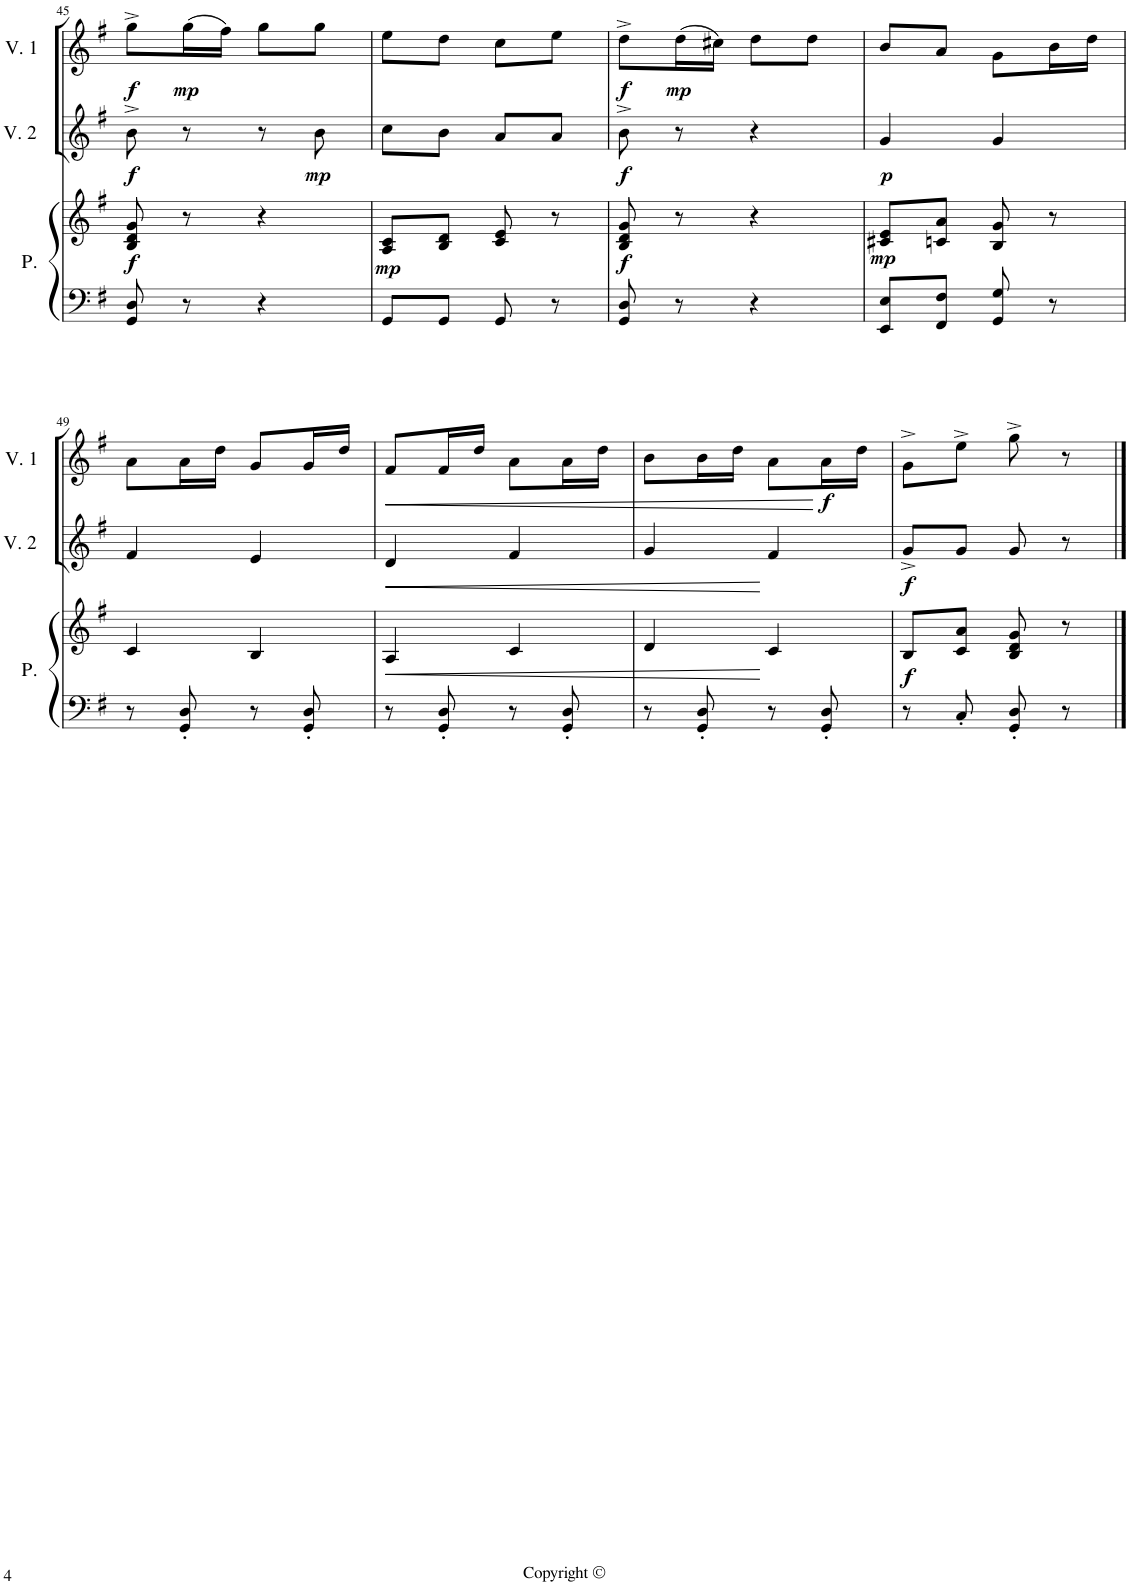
**kern	**kern	**dynam	**kern	**dynam	**kern	**dynam
*part3	*part3	*part3	*part2	*part2	*part1	*part1
*staff4	*staff3	*staff3/4	*staff2	*staff2	*staff1	*staff1
*I"Piano	*	*	*I"Violons 2	*	*I"Violons 1	*
*I'P.	*	*	*I'V. 2	*	*I'V. 1	*
!!LO:PB:g=z
*clefF4	*clefG2	*	*clefG2	*	*clefG2	*
*k[f#]	*k[f#]	*	*k[f#]	*	*k[f#]	*
*G:	*G:	*	*G:	*	*G:	*
*M2/4	*M2/4	*	*M2/4	*	*M2/4	*
=45	=45	=45	=45	=45	=45	=45
!	!	!LO:DY:b	!	!LO:DY:b	!	!LO:DY:b
8GG/ 8D/	8B/ 8d/ 8g/	f	8b^\	f	8gg^\L	f
!	!	!	!	!	!	!LO:DY:b
8r	8r	.	8r	.	(16gg\L	mp
.	.	.	.	.	16ff#\JJ)	.
4r	4r	.	8r	.	8gg\L	.
!	!	!	!	!LO:DY:b	!	!
.	.	.	8b\	mp	8gg\J	.
=46	=46	=46	=46	=46	=46	=46
!	!	!LO:DY:b	!	!	!	!
8GG/L	8A/ 8c/L	mp	8cc\L	.	8ee\L	.
8GG/J	8B/ 8d/J	.	8b\J	.	8dd\J	.
8GG/	8c/ 8e/	.	8a/L	.	8cc\L	.
8r	8r	.	8a/J	.	8ee\J	.
=47	=47	=47	=47	=47	=47	=47
!	!	!LO:DY:b	!	!LO:DY:b	!	!LO:DY:b
8GG/ 8D/	8B/ 8d/ 8g/	f	8b^\	f	8dd^\L	f
!	!	!	!	!	!	!LO:DY:b
8r	8r	.	8r	.	(16dd\L	mp
.	.	.	.	.	16cc#X\JJ)	.
4r	4r	.	4r	.	8dd\L	.
.	.	.	.	.	8dd\J	.
=48	=48	=48	=48	=48	=48	=48
!	!	!LO:DY:b	!	!LO:DY:b	!	!
8EE/ 8E/L	8c#X/ 8e/L	mp	4g/	p	8b/L	.
8FF#/ 8F#/J	8cn/ 8a/J	.	.	.	8a/J	.
8GG/ 8G/	8B/ 8g/	.	4g/	.	8g\L	.
8r	8r	.	.	.	16b\L	.
.	.	.	.	.	16dd\JJ	.
!!LO:LB:g=z
=49	=49	=49	=49	=49	=49	=49
8r	4c/	.	4f#/	.	8a\L	.
8GG/' 8D/'	.	.	.	.	16a\L	.
.	.	.	.	.	16dd\JJ	.
8r	4B/	.	4e/	.	8g/L	.
8GG/' 8D/'	.	.	.	.	16g/L	.
.	.	.	.	.	16dd/JJ	.
=50	=50	=50	=50	=50	=50	=50
!	!	!LO:HP:b	!	!LO:HP:b	!	!LO:HP:b
8r	4A/	<	4d/	<	8f#/L	<
8GG/' 8D/'	.	.	.	.	16f#/L	.
.	.	.	.	.	16dd/JJ	.
8r	4c/	.	4f#/	.	8a\L	.
8GG/' 8D/'	.	.	.	.	16a\L	.
.	.	.	.	.	16dd\JJ	.
=51	=51	=51	=51	=51	=51	=51
8r	4d/	.	4g/	.	8b\L	.
8GG/' 8D/'	.	.	.	.	16b\L	.
.	.	.	.	.	16dd\JJ	.
8r	4c/	[	4f#/	[	8a\L	.
!	!	!	!	!	!	!LO:DY:n=1:b
8GG/' 8D/'	.	.	.	.	16a\L	[ f
.	.	.	.	.	16dd\JJ	.
=52	=52	=52	=52	=52	=52	=52
!	!	!LO:DY:b	!	!LO:DY:b	!	!
8r	8B/L	f	8g^/L	f	8g^\L	.
8C'/	8c/ 8a/J	.	8g/J	.	8ee^\J	.
8GG/' 8D/'	8B/ 8d/ 8g/	.	8g/	.	8gg^\	.
8r	8r	.	8r	.	8r	.
==	==	==	==	==	==	==
*-	*-	*-	*-	*-	*-	*-
